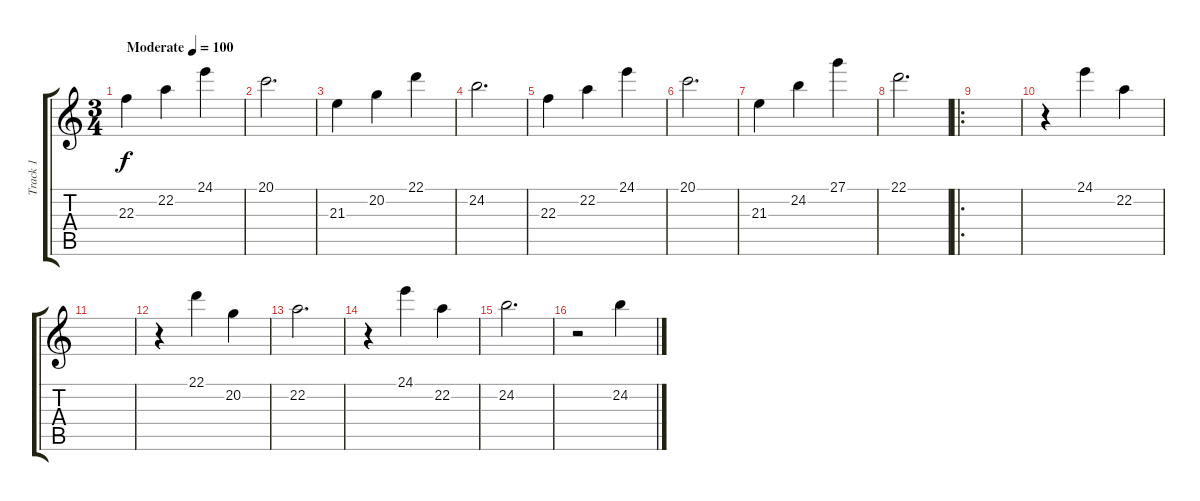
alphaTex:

\track ("Track 1" "Track 1") {instrument musicbox}
\staff {score tabs}
\tuning (E4 B3 G3 D3 A2 E2) {hide}
\ts (3 4)
\tempo (100 "Moderate")
\clef g2
\ks c
22.3.4{dy f instrument musicbox} 22.2.4 24.1.4 |
20.1.2{d} |
21.3.4 20.2.4 22.1.4 |
24.2.2{d} |
22.3.4 22.2.4 24.1.4 |
20.1.2{d} |
21.3.4 24.2.4 27.1.4 |
22.1.2{d} |
\ro
|
r.4 24.1.4 22.2.4 |
|
r.4 22.1.4 20.2.4 |
22.2.2{d} |
r.4 24.1.4 22.2.4 |
24.2.2{d} |
r.2 24.2.4
